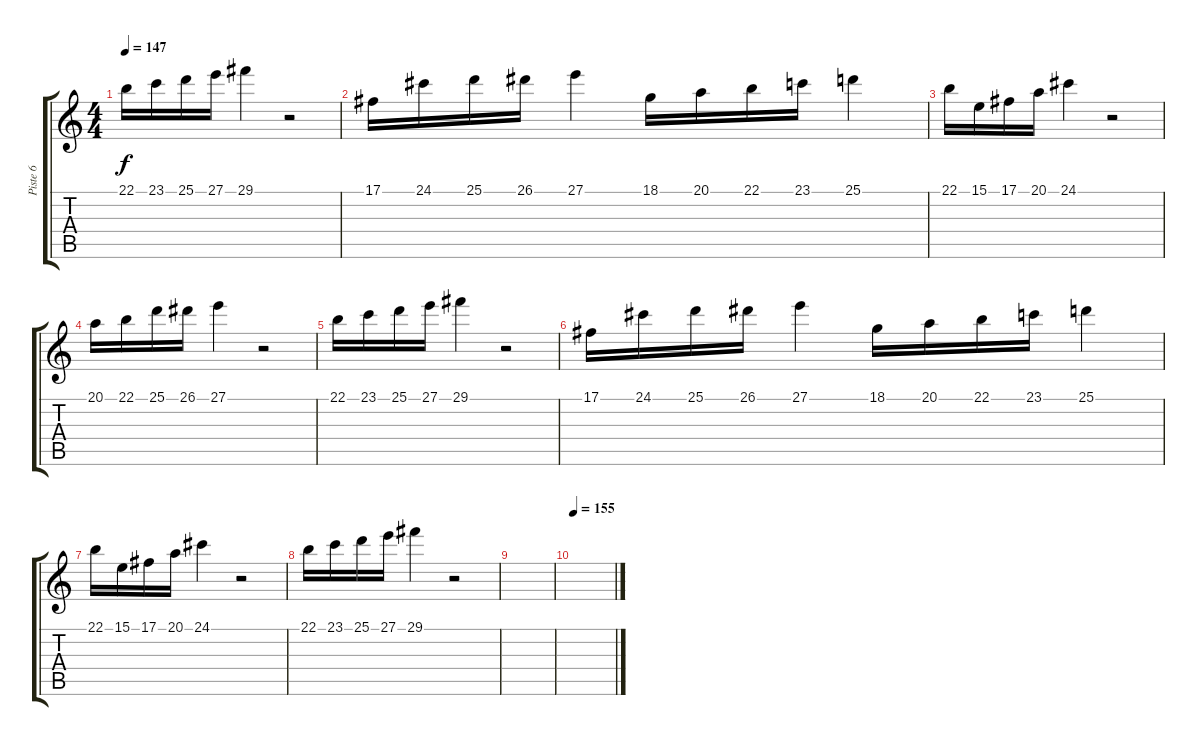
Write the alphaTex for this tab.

\track ("Piste 6" "Piste 6") {instrument lead3calliope}
\staff {score tabs}
\tuning (Db4 Ab3 E3 B2 Gb2 Db2) {hide}
\ts (4 4)
\tempo 147
\clef g2
\ks c
22.1.16{dy f} 23.1.16 25.1.16 27.1.16 29.1.4 r.2 |
17.1.16 24.1.16 25.1.16 26.1.16 27.1.4 18.1.16 20.1.16 22.1.16 23.1.16 25.1.4 |
22.1.16 15.1.16 17.1.16 20.1.16 24.1.4 r.2 |
20.1.16 22.1.16 25.1.16 26.1.16 27.1.4 r.2 |
22.1.16 23.1.16 25.1.16 27.1.16 29.1.4 r.2 |
17.1.16 24.1.16 25.1.16 26.1.16 27.1.4 18.1.16 20.1.16 22.1.16 23.1.16 25.1.4 |
22.1.16 15.1.16 17.1.16 20.1.16 24.1.4 r.2 |
22.1.16 23.1.16 25.1.16 27.1.16 29.1.4 r.2 |
|
\tempo 155
